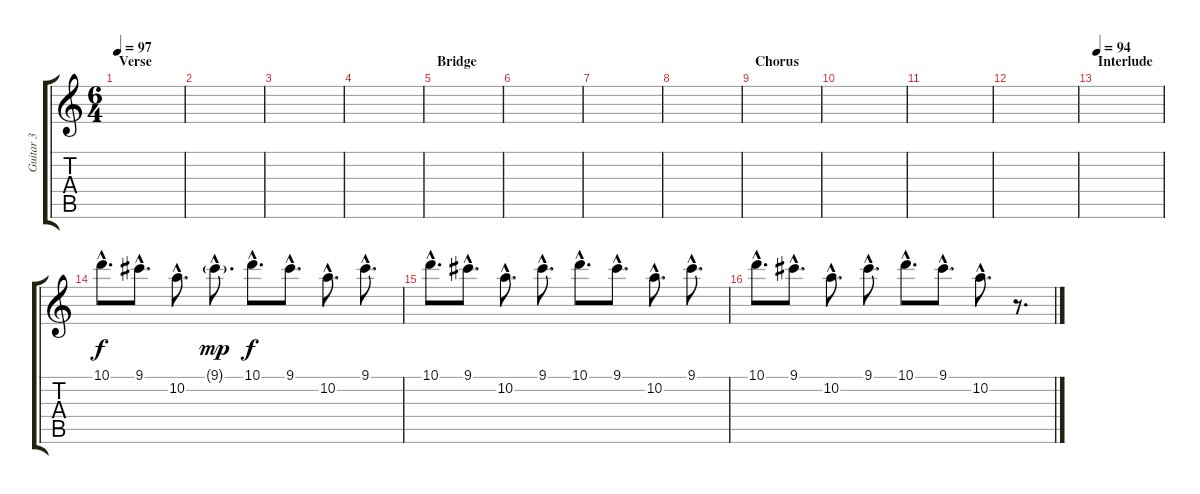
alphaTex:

\track ("Guitar 3" "Guitar 3") {instrument electricguitarclean}
\staff {score tabs}
\tuning (E4 B3 G3 D3 A2 D2) {hide}
\ts (6 4)
\section ("" "Verse")
\tempo 97
\clef g2
\ks c
|
|
|
|
\section ("" "Bridge")
|
|
|
|
\section ("" "Chorus")
|
|
|
|
\section ("" "Interlude")
\tempo 94
|
10.1{hac}.8{d} 9.1{hac}.8{d} 10.2{hac}.8{d} 9.1{g hac}.8{d dy mp} 10.1{hac}.8{d dy f} 9.1{hac}.8{d} 10.2{hac}.8{d} 9.1{hac}.8{d} |
10.1{hac}.8{d} 9.1{hac}.8{d} 10.2{hac}.8{d} 9.1{hac}.8{d} 10.1{hac}.8{d} 9.1{hac}.8{d} 10.2{hac}.8{d} 9.1{hac}.8{d} |
10.1{hac}.8{d} 9.1{hac}.8{d} 10.2{hac}.8{d} 9.1{hac}.8{d} 10.1{hac}.8{d} 9.1{hac}.8{d} 10.2{hac}.8{d} r.8{d}
